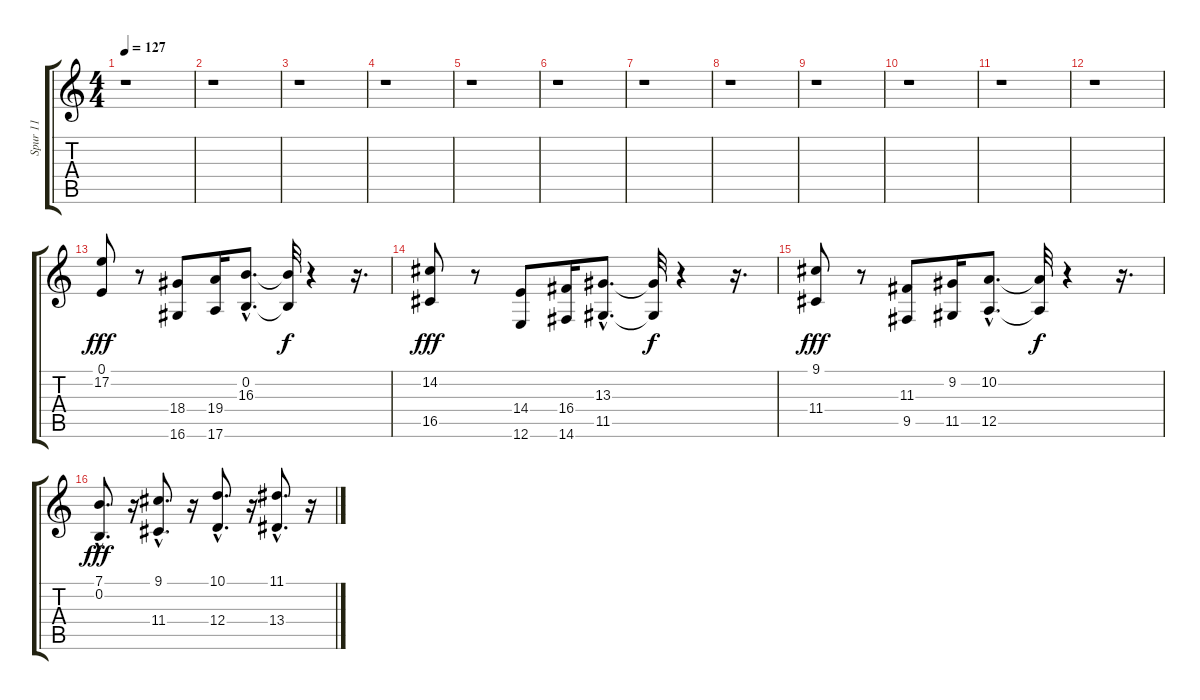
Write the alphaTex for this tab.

\track ("Spur 11" "Spur 11") {instrument brasssection}
\staff {score tabs}
\tuning (E4 B3 G3 D3 A2 E2) {hide}
\ts (4 4)
\tempo 127
\clef g2
\ks c
r.1{dy fff} |
r.1 |
r.1 |
r.1 |
r.1 |
r.1 |
r.1 |
r.1 |
r.1 |
r.1 |
r.1 |
r.1 |
(0.1 17.2).8{volume 12} r.8 (18.4 16.6).8 (19.4 17.6).16 (0.2{hac} 16.3{hac}).8{d} (0.2{t} 16.3{t}).32{dy f} r.4 r.16{d} |
(14.2 16.5).8{dy fff} r.8 (14.4 12.6).8 (16.4 14.6).16 (13.3{hac} 11.5{hac}).8{d} (13.3{t} 11.5{t}).32{dy f} r.4 r.16{d} |
(9.1 11.4).8{dy fff} r.8 (11.3 9.5).8 (9.2 11.5).16 (10.2{hac} 12.5{hac}).8{d} (10.2{t} 12.5{t}).32{dy f} r.4 r.16{d} |
(7.1{hac} 0.2{hac}).8{d dy fff} r.16 (9.1{hac} 11.4{hac}).8{d} r.16 (10.1{hac} 12.4{hac}).8{d} r.16 (11.1{hac} 13.4{hac}).8{d} r.16
